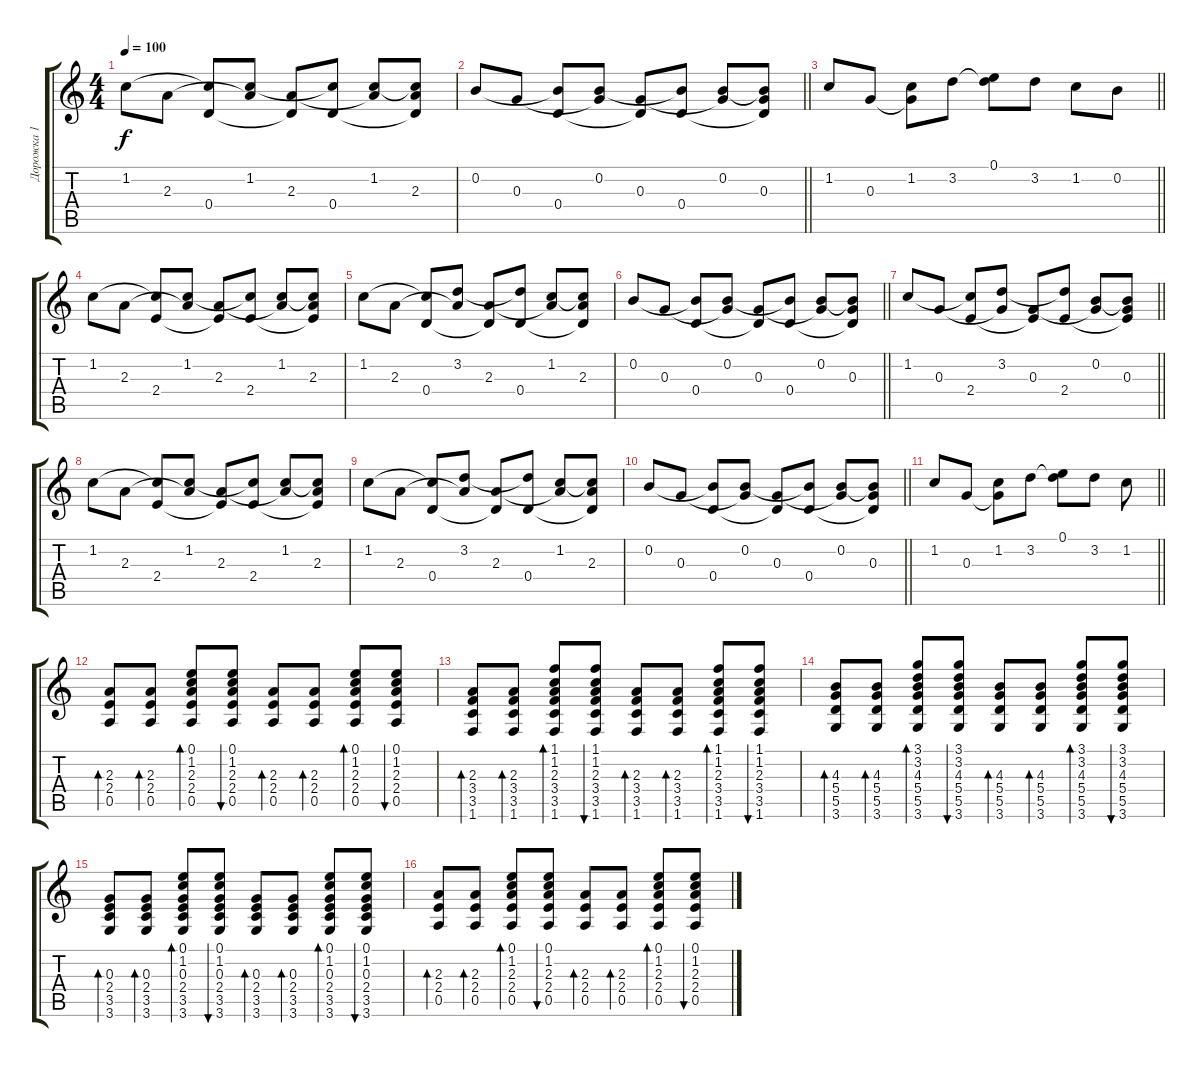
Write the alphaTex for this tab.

\track ("Дорожка 1" "Дорожка 1") {instrument electricguitarclean}
\staff {score tabs}
\tuning (E4 B3 G3 D3 A2 E2) {hide}
\ts (4 4)
\tempo 100
\clef g2
\ks c
1.2.8{dy f} 2.3.8 (1.2{t} 0.4).8 (1.2 2.3{t}).8 (2.3 0.4{t}).8 (1.2{t} 0.4).8 (1.2 2.3{t}).8 (1.2{t} 2.3 0.4{t}).8 |
\barLineRight lightlight
0.2.8 0.3.8 (0.2{t} 0.4).8 (0.2 0.3{t}).8 (0.3 0.4{t}).8 (0.2{t} 0.4).8 (0.2 0.3{t}).8 (0.2{t} 0.3 0.4{t}).8 |
\barLineRight lightlight
1.2.8 0.3.8 (1.2 0.3{t}).8 3.2.8 (0.1 3.2{t}).8 3.2.8 1.2.8 0.2.8 |
1.2.8 2.3.8 (1.2{t} 2.4).8 (1.2 2.3{t}).8 (2.3 2.4{t}).8 (1.2{t} 2.4).8 (1.2 2.3{t}).8 (1.2{t} 2.3 2.4{t}).8 |
1.2.8 2.3.8 (1.2{t} 0.4).8 (3.2 2.3{t}).8 (2.3 0.4{t}).8 (3.2{t} 0.4).8 (1.2 2.3{t}).8 (1.2{t} 2.3 0.4{t}).8 |
\barLineRight lightlight
0.2.8 0.3.8 (0.2{t} 0.4).8 (0.2 0.3{t}).8 (0.3 0.4{t}).8 (0.2{t} 0.4).8 (0.2 0.3{t}).8 (0.2{t} 0.3 0.4{t}).8 |
\barLineRight lightlight
1.2.8 0.3.8 (1.2{t} 2.4).8 (3.2 0.3{t}).8 (0.3 2.4{t}).8 (3.2{t} 2.4).8 (0.2 0.3{t}).8 (0.2{t} 0.3 2.4{t}).8 |
1.2.8 2.3.8 (1.2{t} 2.4).8 (1.2 2.3{t}).8 (2.3 2.4{t}).8 (1.2{t} 2.4).8 (1.2 2.3{t}).8 (1.2{t} 2.3 2.4{t}).8 |
1.2.8 2.3.8 (1.2{t} 0.4).8 (3.2 2.3{t}).8 (2.3 0.4{t}).8 (3.2{t} 0.4).8 (1.2 2.3{t}).8 (1.2{t} 2.3 0.4{t}).8 |
\barLineRight lightlight
0.2.8 0.3.8 (0.2{t} 0.4).8 (0.2 0.3{t}).8 (0.3 0.4{t}).8 (0.2{t} 0.4).8 (0.2 0.3{t}).8 (0.2{t} 0.3 0.4{t}).8 |
\barLineRight lightlight
1.2.8 0.3.8 (1.2 0.3{t}).8 3.2.8 (0.1 3.2{t}).8 3.2.8 1.2.8 |
(2.3 2.4 0.5).8{bd 60} (2.3 2.4 0.5).8{bd 60} (0.1 1.2 2.3 2.4 0.5).8{bd 60} (0.1 1.2 2.3 2.4 0.5).8{bu 60} (2.3 2.4 0.5).8{bd 60} (2.3 2.4 0.5).8{bd 60} (0.1 1.2 2.3 2.4 0.5).8{bd 60} (0.1 1.2 2.3 2.4 0.5).8{bu 60} |
(2.3 3.4 3.5 1.6).8{bd 60} (2.3 3.4 3.5 1.6).8{bd 60} (1.1 1.2 2.3 3.4 3.5 1.6).8{bd 60} (1.1 1.2 2.3 3.4 3.5 1.6).8{bu 60} (2.3 3.4 3.5 1.6).8{bd 60} (2.3 3.4 3.5 1.6).8{bd 60} (1.1 1.2 2.3 3.4 3.5 1.6).8{bd 60} (1.1 1.2 2.3 3.4 3.5 1.6).8{bu 60} |
(4.3 5.4 5.5 3.6).8{bd 60} (4.3 5.4 5.5 3.6).8{bd 60} (3.1 3.2 4.3 5.4 5.5 3.6).8{bd 60} (3.1 3.2 4.3 5.4 5.5 3.6).8{bu 60} (4.3 5.4 5.5 3.6).8{bd 60} (4.3 5.4 5.5 3.6).8{bd 60} (3.1 3.2 4.3 5.4 5.5 3.6).8{bd 60} (3.1 3.2 4.3 5.4 5.5 3.6).8{bu 60} |
(0.3 2.4 3.5 3.6).8{bd 60} (0.3 2.4 3.5 3.6).8{bd 60} (0.1 1.2 0.3 2.4 3.5 3.6).8{bd 60} (0.1 1.2 0.3 2.4 3.5 3.6).8{bu 60} (0.3 2.4 3.5 3.6).8{bd 60} (0.3 2.4 3.5 3.6).8{bd 60} (0.1 1.2 0.3 2.4 3.5 3.6).8{bd 60} (0.1 1.2 0.3 2.4 3.5 3.6).8{bu 60} |
(2.3 2.4 0.5).8{bd 60} (2.3 2.4 0.5).8{bd 60} (0.1 1.2 2.3 2.4 0.5).8{bd 60} (0.1 1.2 2.3 2.4 0.5).8{bu 60} (2.3 2.4 0.5).8{bd 60} (2.3 2.4 0.5).8{bd 60} (0.1 1.2 2.3 2.4 0.5).8{bd 60} (0.1 1.2 2.3 2.4 0.5).8{bu 60}
